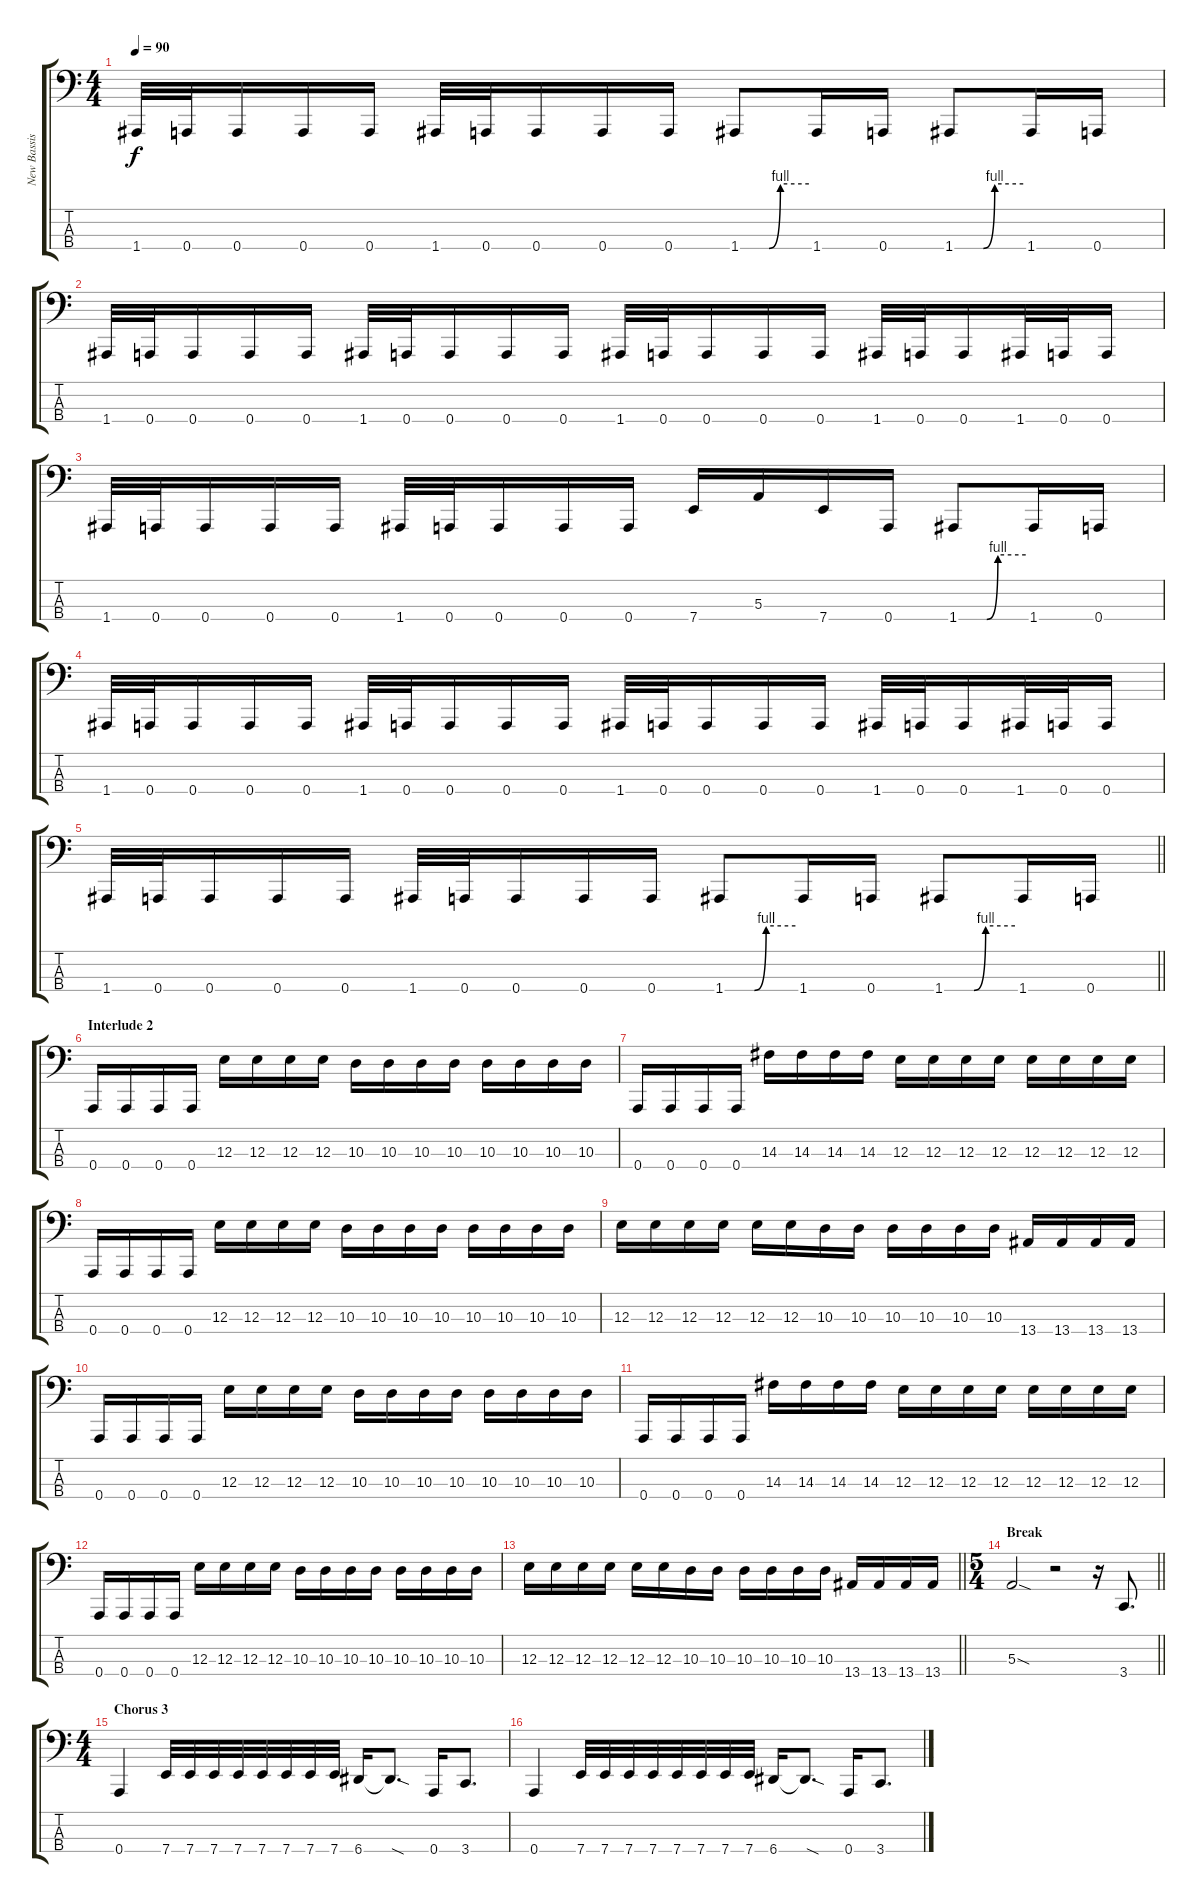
\track ("New Bassist" "New Bassis") {instrument electricbasspick}
\staff {score tabs}
\tuning (D2 A1 E1 A0) {hide}
\ts (4 4)
\tempo 90
\clef f4
\ks c
1.4.32{dy f} 0.4.32 0.4.16 0.4.16 0.4.16 1.4.32 0.4.32 0.4.16 0.4.16 0.4.16 1.4{be (custom 0 0 25 0 35 4 60 4)}.8 1.4.16 0.4.16 1.4{be (custom 0 0 25 0 35 4 60 4)}.8 1.4.16 0.4.16 |
1.4.32 0.4.32 0.4.16 0.4.16 0.4.16 1.4.32 0.4.32 0.4.16 0.4.16 0.4.16 1.4.32 0.4.32 0.4.16 0.4.16 0.4.16 1.4.32 0.4.32 0.4.16 1.4.32 0.4.32 0.4.16 |
1.4.32 0.4.32 0.4.16 0.4.16 0.4.16 1.4.32 0.4.32 0.4.16 0.4.16 0.4.16 7.4.16 5.3.16 7.4.16 0.4.16 1.4{be (custom 0 0 25 0 35 4 60 4)}.8 1.4.16 0.4.16 |
1.4.32 0.4.32 0.4.16 0.4.16 0.4.16 1.4.32 0.4.32 0.4.16 0.4.16 0.4.16 1.4.32 0.4.32 0.4.16 0.4.16 0.4.16 1.4.32 0.4.32 0.4.16 1.4.32 0.4.32 0.4.16 |
\barLineRight lightlight
1.4.32 0.4.32 0.4.16 0.4.16 0.4.16 1.4.32 0.4.32 0.4.16 0.4.16 0.4.16 1.4{be (custom 0 0 25 0 35 4 60 4)}.8 1.4.16 0.4.16 1.4{be (custom 0 0 25 0 35 4 60 4)}.8 1.4.16 0.4.16 |
\section ("" "Interlude 2")
0.4.16 0.4.16 0.4.16 0.4.16 12.3.16 12.3.16 12.3.16 12.3.16 10.3.16 10.3.16 10.3.16 10.3.16 10.3.16 10.3.16 10.3.16 10.3.16 |
0.4.16 0.4.16 0.4.16 0.4.16 14.3.16 14.3.16 14.3.16 14.3.16 12.3.16 12.3.16 12.3.16 12.3.16 12.3.16 12.3.16 12.3.16 12.3.16 |
0.4.16 0.4.16 0.4.16 0.4.16 12.3.16 12.3.16 12.3.16 12.3.16 10.3.16 10.3.16 10.3.16 10.3.16 10.3.16 10.3.16 10.3.16 10.3.16 |
12.3.16 12.3.16 12.3.16 12.3.16 12.3.16 12.3.16 10.3.16 10.3.16 10.3.16 10.3.16 10.3.16 10.3.16 13.4.16 13.4.16 13.4.16 13.4.16 |
0.4.16 0.4.16 0.4.16 0.4.16 12.3.16 12.3.16 12.3.16 12.3.16 10.3.16 10.3.16 10.3.16 10.3.16 10.3.16 10.3.16 10.3.16 10.3.16 |
0.4.16 0.4.16 0.4.16 0.4.16 14.3.16 14.3.16 14.3.16 14.3.16 12.3.16 12.3.16 12.3.16 12.3.16 12.3.16 12.3.16 12.3.16 12.3.16 |
0.4.16 0.4.16 0.4.16 0.4.16 12.3.16 12.3.16 12.3.16 12.3.16 10.3.16 10.3.16 10.3.16 10.3.16 10.3.16 10.3.16 10.3.16 10.3.16 |
\barLineRight lightlight
12.3.16 12.3.16 12.3.16 12.3.16 12.3.16 12.3.16 10.3.16 10.3.16 10.3.16 10.3.16 10.3.16 10.3.16 13.4.16 13.4.16 13.4.16 13.4.16 |
\ts (5 4)
\section ("" "Break")
\barLineRight lightlight
5.3{sod}.2 r.2 r.16 3.4.8{d} |
\ts (4 4)
\section ("" "Chorus 3")
0.4.4{volume 13 instrument electricbasspick} 7.4.32 7.4.32 7.4.32 7.4.32 7.4.32 7.4.32 7.4.32 7.4.32 6.4.16 6.4{sod t}.8{d} 0.4.16 3.4.8{d} |
0.4.4 7.4.32 7.4.32 7.4.32 7.4.32 7.4.32 7.4.32 7.4.32 7.4.32 6.4.16 6.4{sod t}.8{d} 0.4.16 3.4.8{d}
